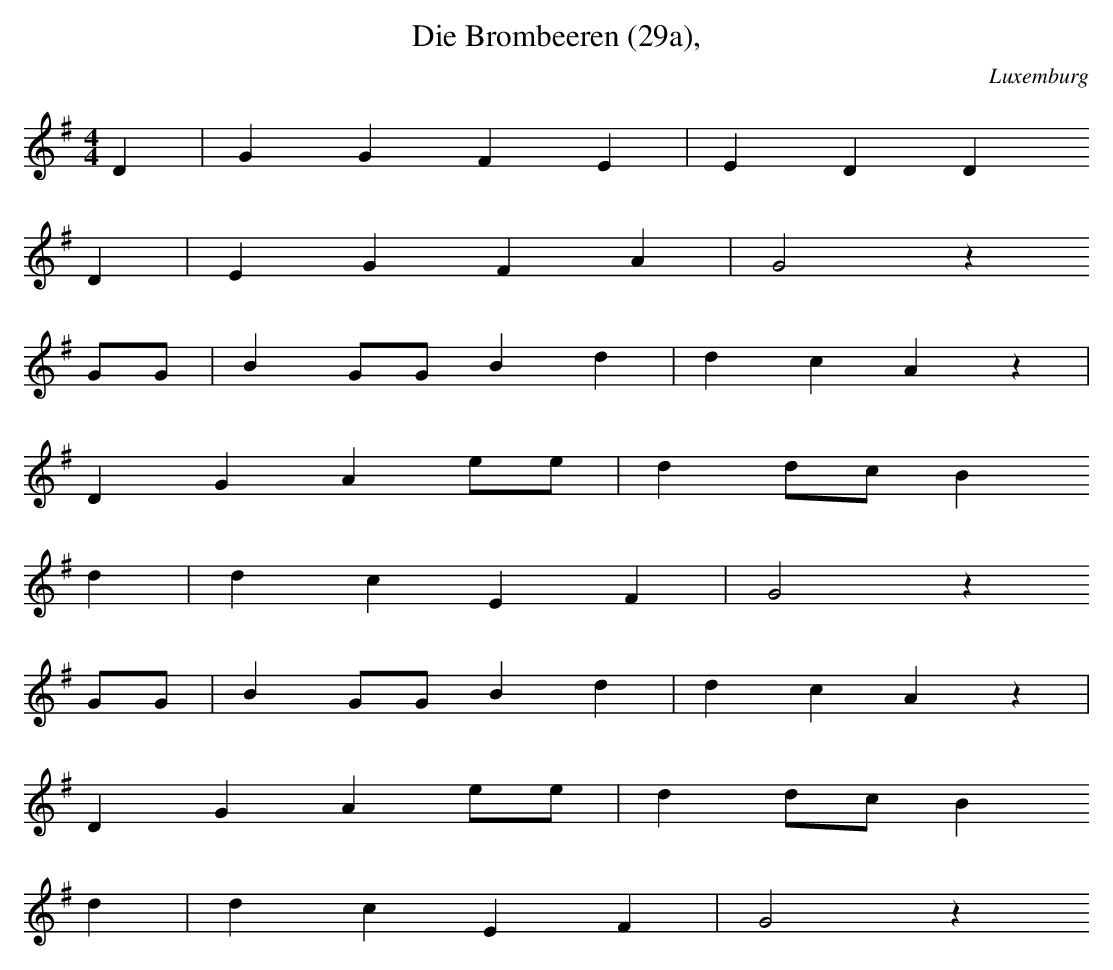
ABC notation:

X:1
T: Die Brombeeren (29a),
O: Luxemburg
M: 4/4
L: 1/8
K: G
D2 | G2G2F2E2 | E2D2D2
D2 | E2G2F2A2 | G4z2
GG | B2GGB2d2 | d2c2A2z2 |
D2G2A2ee | d2dcB2
d2 | d2c2E2F2 | G4z2
GG | B2GGB2d2 | d2c2A2z2 |
D2G2A2ee | d2dcB2
d2 | d2c2E2F2 | G4z2
